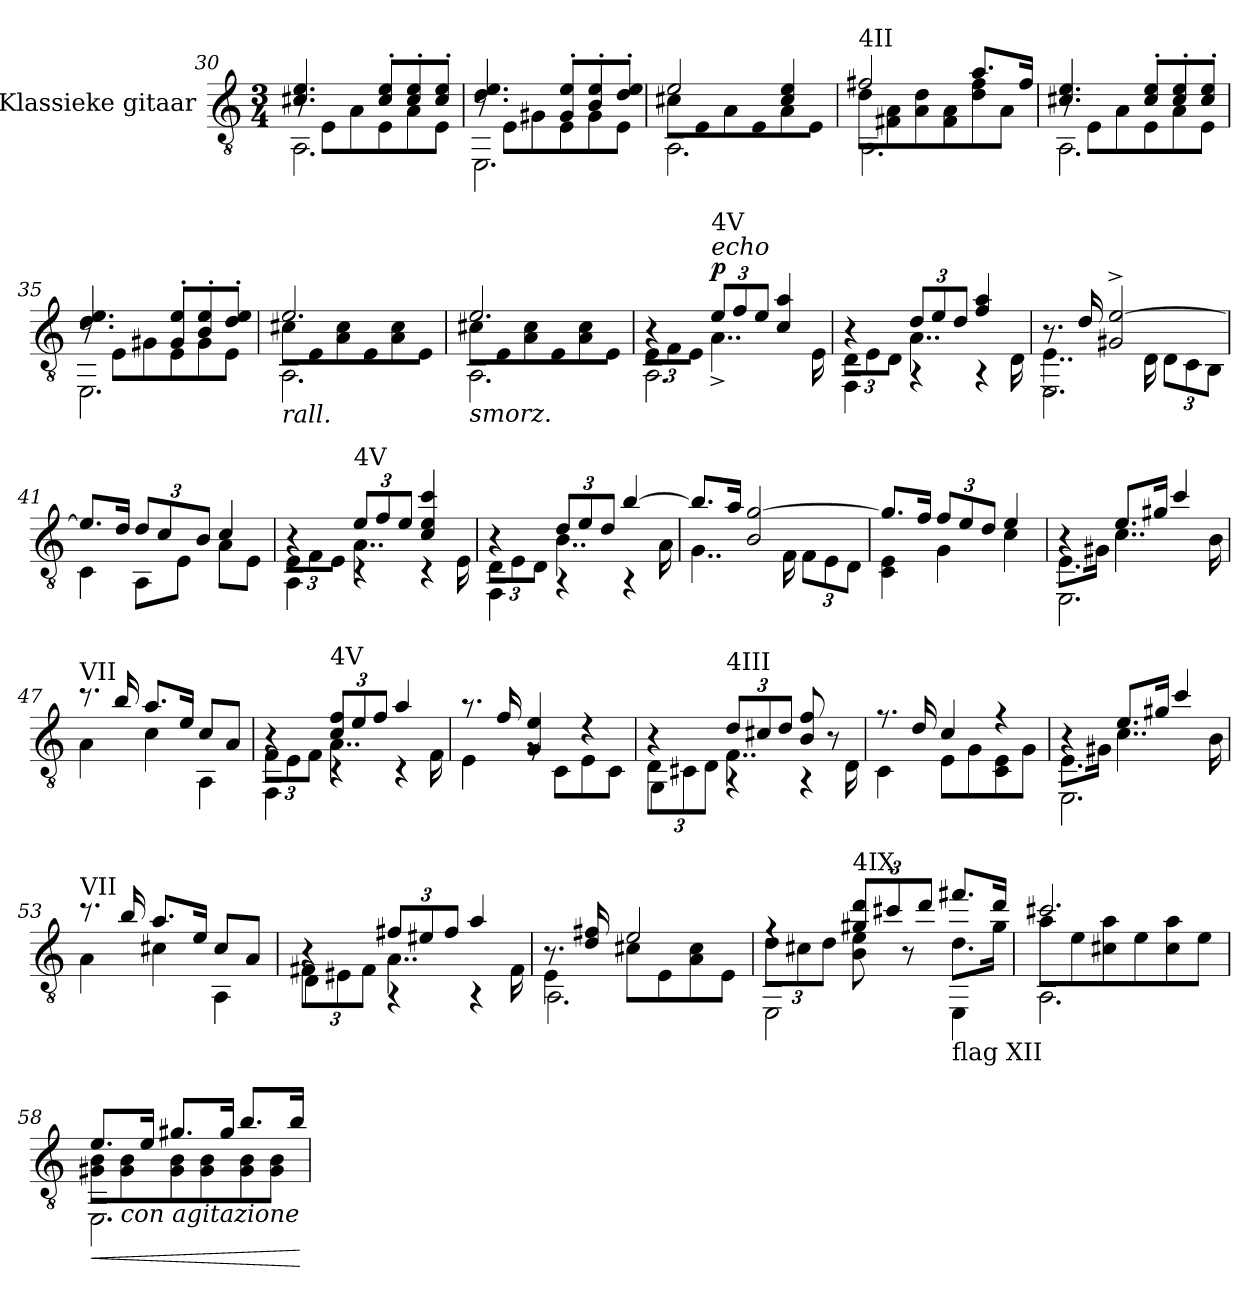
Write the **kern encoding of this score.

**kern	**dynam
*part1	*part1
*staff1	*staff1
*I"Klassieke gitaar	*
*I'Git.	*
*clefGv2	*
*k[]	*
*M3/4	*
=30	=30
*^	*
*	*^	*
4.c#X/ 4.e/	8r	2.AA\	.
.	8E\L	.	.
.	8A\	.	.
8c#/' 8e/'L	8E\	.	.
8c#/' 8e/'	8A\	.	.
8c#/' 8e/'J	8E\J	.	.
=31	=31	=31	=31
4.d/ 4.e/	8r	2.EE\	.
.	8E\L	.	.
.	8G#X\	.	.
8G#/' 8e/'L	8E\	.	.
8B/' 8e/'	8G#\	.	.
8d/' 8e/'J	8E\J	.	.
=32	=32	=32	=32
2e/	8c#X\L	2.AA\	.
.	8E\	.	.
.	8A\	.	.
.	8E\	.	.
4c#/ 4e/	8A\	.	.
.	8E\J	.	.
!!LO:LB:g=z	!!	!!
=33	=33	=33	=33
!LO:TX:a:t=4II	!	!	!
2f#X/	8d\L	2.AA\	.
.	8F#X\ 8A\	.	.
.	8A\ 8d\	.	.
.	8F#\ 8A\	.	.
8.a/L	8d\ 8f#\	.	.
.	8A\J	.	.
16f#/Jk	.	.	.
=34	=34	=34	=34
4.c#X/ 4.e/	8r	2.AA\	.
.	8E\L	.	.
.	8A\	.	.
8c#/' 8e/'L	8E\	.	.
8c#/' 8e/'	8A\	.	.
8c#/' 8e/'J	8E\J	.	.
=35	=35	=35	=35
4.d/ 4.e/	8r	2.EE\	.
.	8E\L	.	.
.	8G#X\	.	.
8G#/' 8e/'L	8E\	.	.
8B/' 8e/'	8G#\	.	.
8d/' 8e/'J	8E\J	.	.
=36	=36	=36	=36
!LO:TX:b:i:t=rall.	!	!	!
2.e/	8c#X\L	2.AA\	.
.	8E\	.	.
.	8A\ 8c#\	.	.
.	8E\	.	.
.	8A\ 8c#\	.	.
.	8E\J	.	.
=37	=37	=37	=37
!LO:TX:b:i:t=smorz.	!	!	!
2.e/	8c#X\L	2.AA\	.
.	8E\	.	.
.	8A\ 8c#\	.	.
.	8E\	.	.
.	8A\ 8c#\	.	.
.	8E\J	.	.
!!LO:LB:g=z	!!	!!
=38	=38	=38	=38
*	*Xbrackettup	*	*
4r	12E\L	2.AA\	.
.	12F\	.	.
.	12E\J	.	.
!LO:TX:a:i:t=echo	!	!	!
!LO:TX:a:t=4V	!	!	!
!	!	!	!LO:DY:a
12e/L	4..A^\	.	p
12f/	.	.	.
12e/J	.	.	.
4c/ 4a/	.	.	.
.	16E\	.	.
=39	=39	=39	=39
4r	12D\L	4FF\	.
.	12E\	.	.
.	12D\J	.	.
12d/L	4..A\	4rAA	.
12e/	.	.	.
12d/J	.	.	.
4f/ 4a/	.	4rAA	.
.	16D\	.	.
=40	=40	=40	=40
8.r	4..E^\	2.EE\	.
16d/	.	.	.
2G#X/^ [2e/^	.	.	.
.	16D\	.	.
.	12D\L	.	.
.	12C\	.	.
.	12BB\J	.	.
*	*v	*v	*
=41	=41	=41
8.e/L]	4C\	.
16d/Jk	.	.
12d/L	8AA\L	.
12c/	.	.
.	8E\J	.
12B/J	.	.
4c/	8A\L	.
.	8E\J	.
!!LO:LB:g=z	!!
=42	=42	=42
*	*^	*
4r	12E\L	4AA\	.
.	12F\	.	.
.	12E\J	.	.
!LO:TX:a:t=4V	!	!	!
12e/L	4..A\	4rC	.
12f/	.	.	.
12e/J	.	.	.
4c/ 4e/ 4cc/	.	4rC	.
.	16E\	.	.
=43	=43	=43	=43
4r	12D\L	4FF\	.
.	12E\	.	.
.	12D\J	.	.
12d/L	4..B\	4rAA	.
12e/	.	.	.
12d/J	.	.	.
[4b/	.	4rAA	.
.	16A\	.	.
*	*v	*v	*
=44	=44	=44
8.b/L]	4..G\	.
16a/Jk	.	.
2B/ [2g/	.	.
.	16F\	.
.	12F\L	.
.	12E\	.
.	12D\J	.
=45	=45	=45
8.g/L]	4C\ 4E\	.
16f/Jk	.	.
12f/L	4G\	.
12e/	.	.
12d/J	.	.
4e/	4c\	.
!!LO:LB:g=z	!!
=46	=46	=46
*	*^	*
4r	8.E\L	2.EE\	.
.	16G#X\Jk	.	.
8.e/L	4..c\	.	.
16g#X/Jk	.	.	.
4cc/	.	.	.
.	16B\	.	.
*	*v	*v	*
=47	=47	=47
!LO:TX:a:t=VII	!	!
8.r	4A\	.
16b/	.	.
8.a/L	4c\	.
16e/Jk	.	.
8c/L	4AA\	.
8A/J	.	.
=48	=48	=48
*	*^	*
4r	12F\L	4FF\	.
.	12E\	.	.
.	12F\J	.	.
!LO:TX:a:t=4V	!	!	!
12c/ 12f/L	4..A\	4rC	.
12e/	.	.	.
12f/J	.	.	.
4a/	.	4rC	.
.	16F\	.	.
*	*v	*v	*
=49	=49	=49
8.r	4E\	.
16f/	.	.
4G/ 4e/	8rG	.
.	8C\L	.
4r	8E\	.
.	8C\J	.
!!LO:LB:g=z	!!
=50	=50	=50
*	*^	*
4r	12D\L	4GG\	.
.	12C#X\	.	.
.	12D\J	.	.
!LO:TX:a:t=4III	!	!	!
12d/L	4..F\	4rAA	.
12c#X/	.	.	.
12d/J	.	.	.
8B/ 8f/	.	4rAA	.
8r	.	.	.
.	16D\	.	.
*	*v	*v	*
=51	=51	=51
8.r	4C\	.
16d/	.	.
4c/	8E\L	.
.	8G\	.
4r	8C\ 8E\	.
.	8G\J	.
=52	=52	=52
*	*^	*
4r	8.E\L	2.EE\	.
.	16G#X\Jk	.	.
8.e/L	4..c\	.	.
16g#X/Jk	.	.	.
4cc/	.	.	.
.	16B\	.	.
*	*v	*v	*
!!LO:LB:g=z
=53	=53	=53
!LO:TX:a:t=VII	!	!
8.r	4A\	.
16b/	.	.
8.a/L	4c#X\	.
16e/Jk	.	.
8c#/L	4AA\	.
8A/J	.	.
!!LO:PB:g=z	!!
=54	=54	=54
*	*^	*
4r	12F#X\L	4D\	.
.	12E#X\	.	.
.	12F#\J	.	.
12f#X/L	4..A\	4rAA	.
12e#X/	.	.	.
12f#/J	.	.	.
4a/	.	4rAA	.
.	16F#\	.	.
=55	=55	=55	=55
8.r	4E\	2.AA\	.
16d/ 16f#X/	.	.	.
2e/	8c#X\L	.	.
.	8E\	.	.
.	8A\ 8c#\	.	.
.	8E\J	.	.
=56	=56	=56	=56
4rf	12d\L	2EE\	.
.	12c#X\	.	.
.	12d\J	.	.
!LO:TX:a:t=4IX	!	!	!
12g#X/ 12dd/L	8B\ 8e\	.	.
12cc#X/	.	.	.
.	8r	.	.
12dd/J	.	.	.
!LO:TX:b:t=flag XII	!	!	!
8.ff#X/L	8.d\L	4EE\	.
16dd/Jk	16g#\Jk	.	.
=57	=57	=57	=57
2.cc#X/	8a\L	2.AA\	.
.	8e\	.	.
.	8c#X\ 8a\	.	.
.	8e\	.	.
.	8c#\ 8a\	.	.
.	8e\J	.	.
!!LO:LB:g=z	!!	!!
=58	=58	=58	=58
!	!	!	!LO:HP:b
8.e/L	8G#X\ 8B\L	2.EE\	<
!	!LO:TX:b:i:t=con agitazione	!	!
.	8G#\ 8B\	.	.
16e/Jk	.	.	.
8.g#X/L	8G#\ 8B\	.	.
.	8G#\ 8B\	.	.
16g#/Jk	.	.	.
8.b/L	8G#\ 8B\	.	.
.	8G#\ 8B\J	.	.
16b/Jk	.	.	.
*v	*v	*v	*
.	[
=	=
*-	*-
